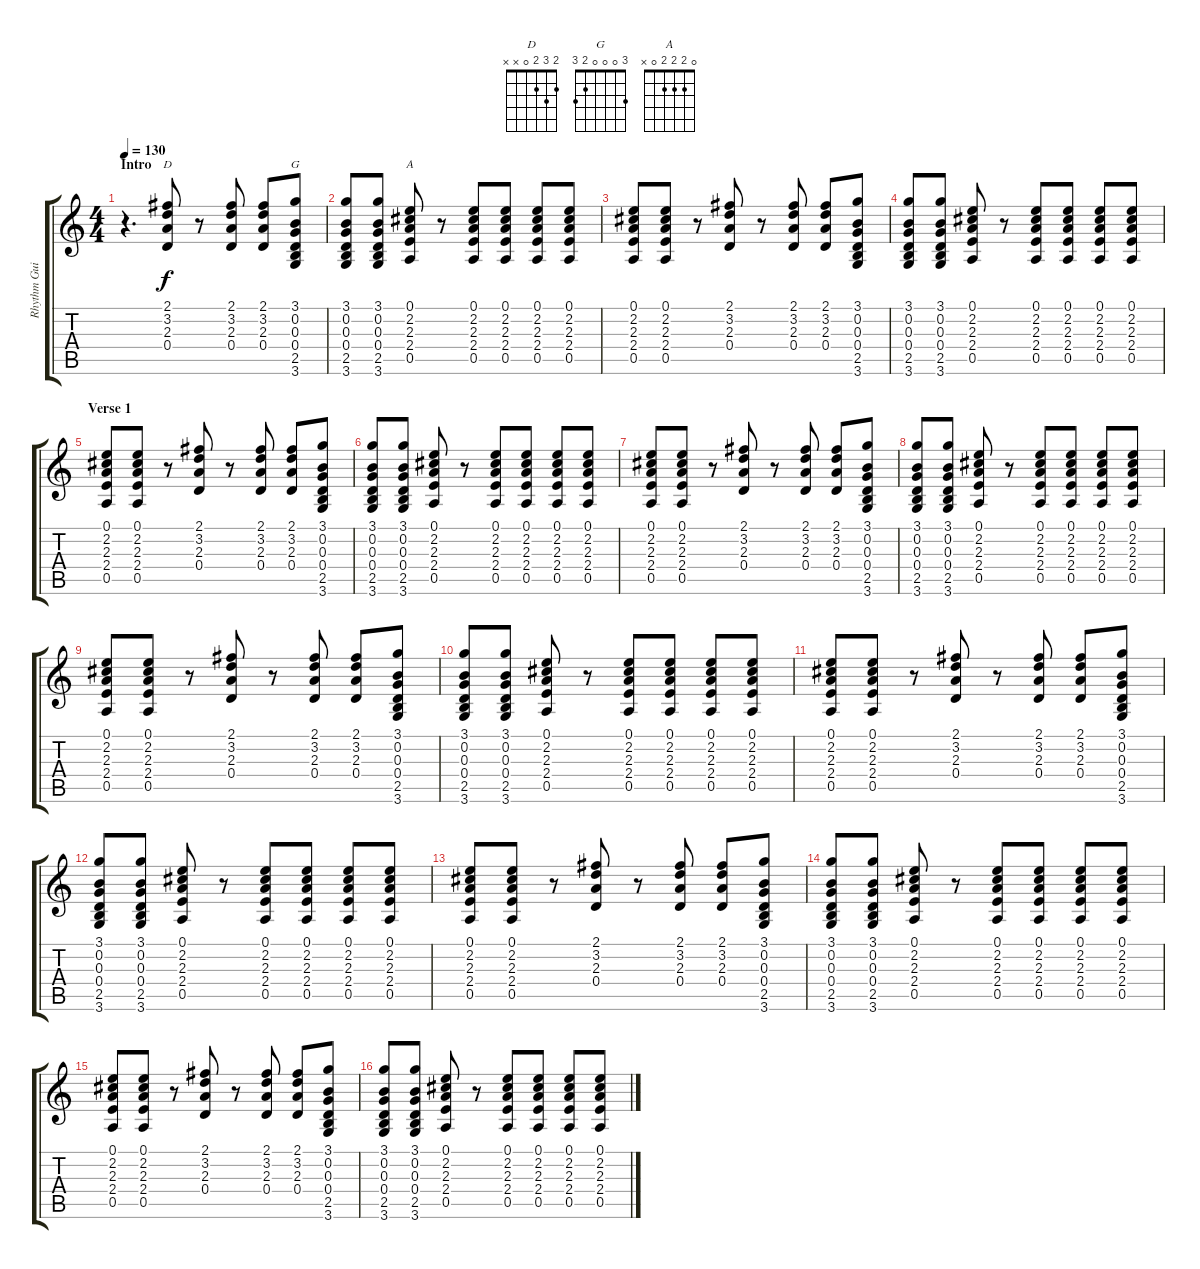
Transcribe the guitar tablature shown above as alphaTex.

\track ("Rhythm Guitar" "Rhythm Gui") {instrument electricguitarclean}
\staff {score tabs}
\tuning (E4 B3 G3 D3 A2 E2) {hide}
\chord ("D" 2 3 2 0 x x)
\chord ("G" 3 0 0 0 2 3)
\chord ("A" 0 2 2 2 0 x)
\ts (4 4)
\section ("" "Intro")
\tempo 130
\clef g2
\ks c
r.4{d dy f instrument electricguitarclean} (2.1 3.2 2.3 0.4).8{ch "D"} r.8 (2.1 3.2 2.3 0.4).8 (2.1 3.2 2.3 0.4).8 (3.1 0.2 0.3 0.4 2.5 3.6).8{ch "G"} |
(3.1 0.2 0.3 0.4 2.5 3.6).8 (3.1 0.2 0.3 0.4 2.5 3.6).8 (0.1 2.2 2.3 2.4 0.5).8{ch "A"} r.8 (0.1 2.2 2.3 2.4 0.5).8 (0.1 2.2 2.3 2.4 0.5).8 (0.1 2.2 2.3 2.4 0.5).8 (0.1 2.2 2.3 2.4 0.5).8 |
(0.1 2.2 2.3 2.4 0.5).8 (0.1 2.2 2.3 2.4 0.5).8 r.8 (2.1 3.2 2.3 0.4).8 r.8 (2.1 3.2 2.3 0.4).8 (2.1 3.2 2.3 0.4).8 (3.1 0.2 0.3 0.4 2.5 3.6).8 |
(3.1 0.2 0.3 0.4 2.5 3.6).8 (3.1 0.2 0.3 0.4 2.5 3.6).8 (0.1 2.2 2.3 2.4 0.5).8 r.8 (0.1 2.2 2.3 2.4 0.5).8 (0.1 2.2 2.3 2.4 0.5).8 (0.1 2.2 2.3 2.4 0.5).8 (0.1 2.2 2.3 2.4 0.5).8 |
\section ("" "Verse 1")
(0.1 2.2 2.3 2.4 0.5).8 (0.1 2.2 2.3 2.4 0.5).8 r.8 (2.1 3.2 2.3 0.4).8 r.8 (2.1 3.2 2.3 0.4).8 (2.1 3.2 2.3 0.4).8 (3.1 0.2 0.3 0.4 2.5 3.6).8 |
(3.1 0.2 0.3 0.4 2.5 3.6).8 (3.1 0.2 0.3 0.4 2.5 3.6).8 (0.1 2.2 2.3 2.4 0.5).8 r.8 (0.1 2.2 2.3 2.4 0.5).8 (0.1 2.2 2.3 2.4 0.5).8 (0.1 2.2 2.3 2.4 0.5).8 (0.1 2.2 2.3 2.4 0.5).8 |
(0.1 2.2 2.3 2.4 0.5).8 (0.1 2.2 2.3 2.4 0.5).8 r.8 (2.1 3.2 2.3 0.4).8 r.8 (2.1 3.2 2.3 0.4).8 (2.1 3.2 2.3 0.4).8 (3.1 0.2 0.3 0.4 2.5 3.6).8 |
(3.1 0.2 0.3 0.4 2.5 3.6).8 (3.1 0.2 0.3 0.4 2.5 3.6).8 (0.1 2.2 2.3 2.4 0.5).8 r.8 (0.1 2.2 2.3 2.4 0.5).8 (0.1 2.2 2.3 2.4 0.5).8 (0.1 2.2 2.3 2.4 0.5).8 (0.1 2.2 2.3 2.4 0.5).8 |
(0.1 2.2 2.3 2.4 0.5).8 (0.1 2.2 2.3 2.4 0.5).8 r.8 (2.1 3.2 2.3 0.4).8 r.8 (2.1 3.2 2.3 0.4).8 (2.1 3.2 2.3 0.4).8 (3.1 0.2 0.3 0.4 2.5 3.6).8 |
(3.1 0.2 0.3 0.4 2.5 3.6).8 (3.1 0.2 0.3 0.4 2.5 3.6).8 (0.1 2.2 2.3 2.4 0.5).8 r.8 (0.1 2.2 2.3 2.4 0.5).8 (0.1 2.2 2.3 2.4 0.5).8 (0.1 2.2 2.3 2.4 0.5).8 (0.1 2.2 2.3 2.4 0.5).8 |
(0.1 2.2 2.3 2.4 0.5).8 (0.1 2.2 2.3 2.4 0.5).8 r.8 (2.1 3.2 2.3 0.4).8 r.8 (2.1 3.2 2.3 0.4).8 (2.1 3.2 2.3 0.4).8 (3.1 0.2 0.3 0.4 2.5 3.6).8 |
(3.1 0.2 0.3 0.4 2.5 3.6).8 (3.1 0.2 0.3 0.4 2.5 3.6).8 (0.1 2.2 2.3 2.4 0.5).8 r.8 (0.1 2.2 2.3 2.4 0.5).8 (0.1 2.2 2.3 2.4 0.5).8 (0.1 2.2 2.3 2.4 0.5).8 (0.1 2.2 2.3 2.4 0.5).8 |
(0.1 2.2 2.3 2.4 0.5).8 (0.1 2.2 2.3 2.4 0.5).8 r.8 (2.1 3.2 2.3 0.4).8 r.8 (2.1 3.2 2.3 0.4).8 (2.1 3.2 2.3 0.4).8 (3.1 0.2 0.3 0.4 2.5 3.6).8 |
(3.1 0.2 0.3 0.4 2.5 3.6).8 (3.1 0.2 0.3 0.4 2.5 3.6).8 (0.1 2.2 2.3 2.4 0.5).8 r.8 (0.1 2.2 2.3 2.4 0.5).8 (0.1 2.2 2.3 2.4 0.5).8 (0.1 2.2 2.3 2.4 0.5).8 (0.1 2.2 2.3 2.4 0.5).8 |
(0.1 2.2 2.3 2.4 0.5).8 (0.1 2.2 2.3 2.4 0.5).8 r.8 (2.1 3.2 2.3 0.4).8 r.8 (2.1 3.2 2.3 0.4).8 (2.1 3.2 2.3 0.4).8 (3.1 0.2 0.3 0.4 2.5 3.6).8 |
(3.1 0.2 0.3 0.4 2.5 3.6).8 (3.1 0.2 0.3 0.4 2.5 3.6).8 (0.1 2.2 2.3 2.4 0.5).8 r.8 (0.1 2.2 2.3 2.4 0.5).8 (0.1 2.2 2.3 2.4 0.5).8 (0.1 2.2 2.3 2.4 0.5).8 (0.1 2.2 2.3 2.4 0.5).8
